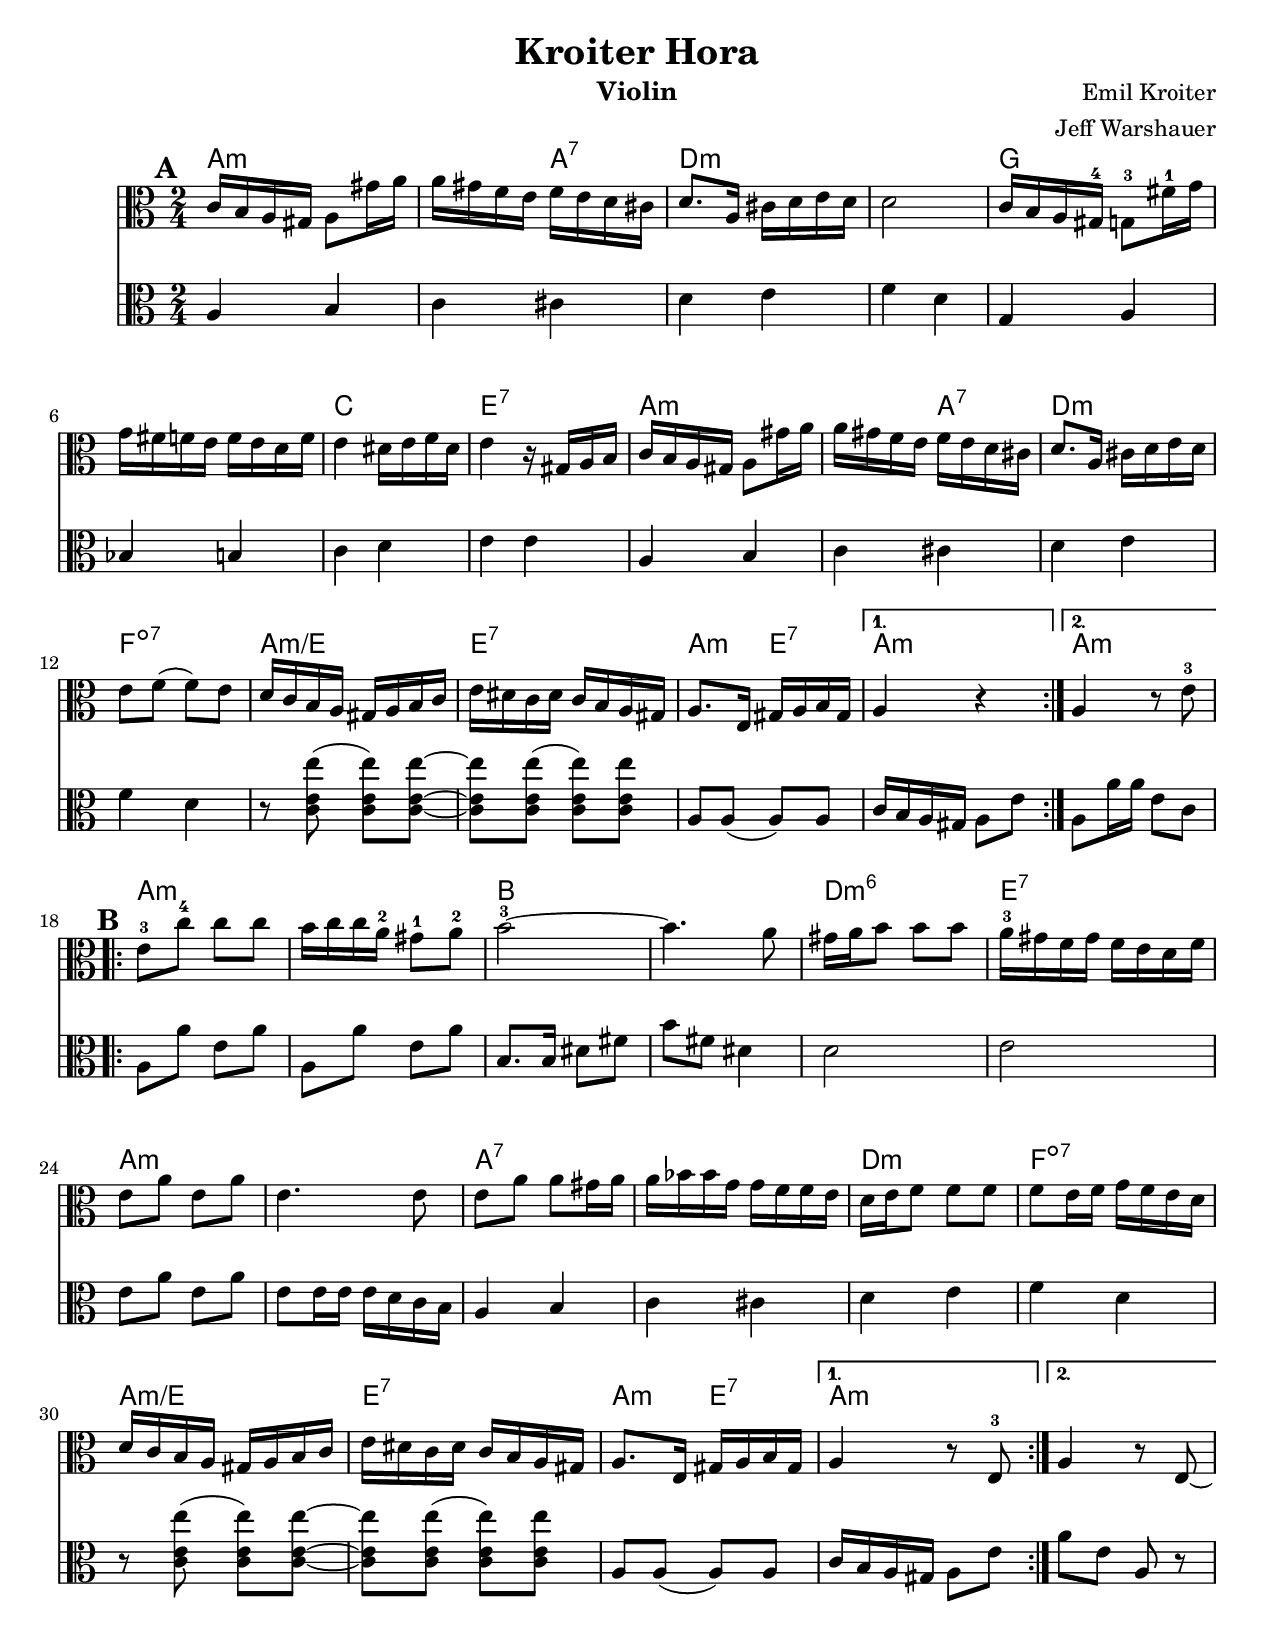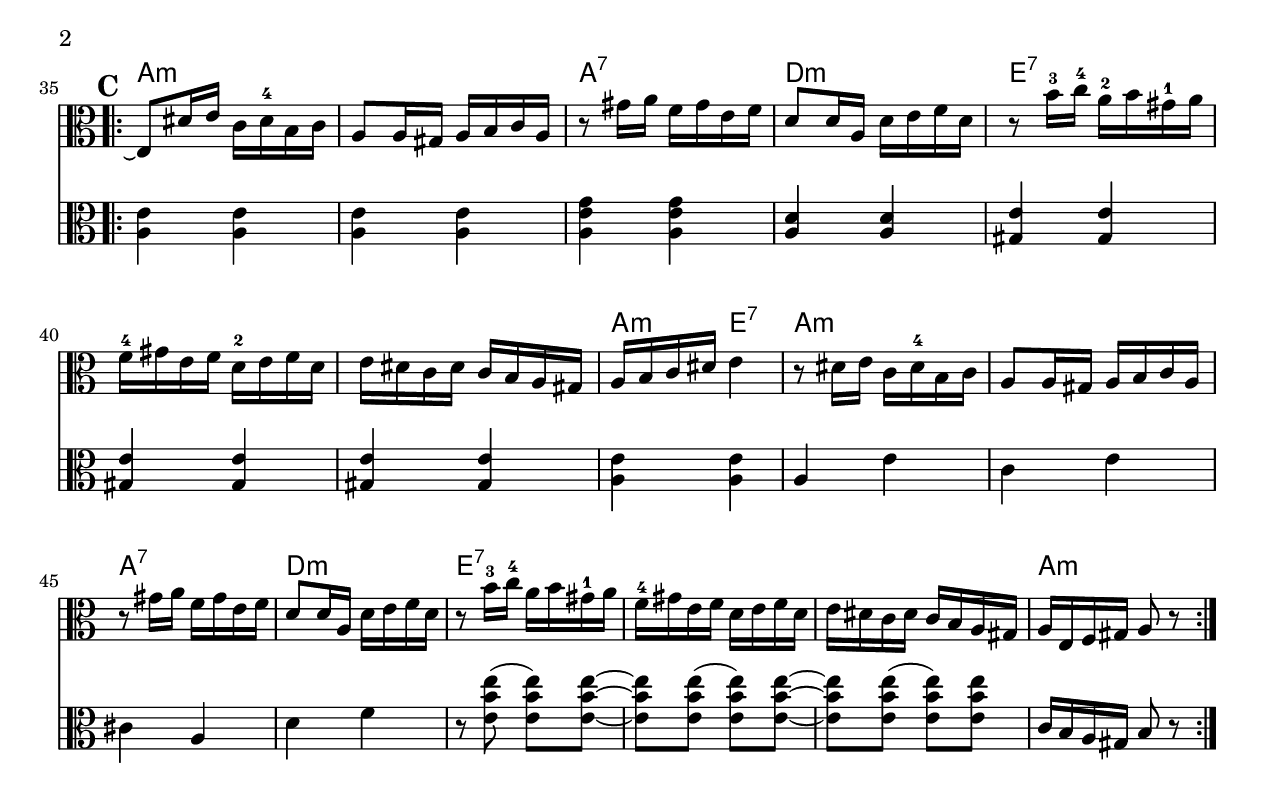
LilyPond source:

\version "2.18.0"
\include "english.ly"
\paper{
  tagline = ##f
  print-all-headers = ##t
  #(set-paper-size "letter")
}
date = #(strftime "%d-%m-%Y" (localtime (current-time)))

%\markup{ \italic{ " Updated " \date  }  }

%\markup{ Got something to say? }

%#################################### Melody ########################
melody =  \relative c' {
  \clef alto
  \key a \minor
  \time 2/4
  \set Score.markFormatter = #format-mark-box-alphabet
  \set Score.markFormatter = #format-mark-box-alphabet

  %\partial 16*3 a16 d f   %lead in notes

  \repeat volta 2{
  \mark \default
    \mark \default
    c16 b a gs a8 gs'16 a|
    a16 gs f e f e d cs
    d8. a16 cs d e d|
    d2

    c16 b a gs-4 g8-3 fs'16-1g|
    g16 fs f e f e d f
    e4 ds16 e f ds
    e4 r16 gs, a b|

    c16 b a gs a8 gs'16 a |
    a16 gs f e f e d cs|
    d8. a16 cs d e d|
    e8 f(f)e

    d16 c b a gs a b c
    e16 ds c ds c b a gs
    a8. e16 gs a b gs

  }
  \alternative { { a4 r}{a4 r8 e'-3 } }
  \break

  \repeat volta 2{
  \mark \default
    \mark \default
    e8-3   c'-4 c c
    b16 c c a-2 gs8-1 a-2
    b2-3~|
    b4. a8

    gs16 a b8 b b
    a16-3 gs f gs f e d f
    e8 a e a
    e4. e8|

    e8 a a gs16 a
    a16 bf bf g g f f e|
    d16 e f8 f f
    f8 e16 f g f e d|

    d16 c b a gs a b c
    e16 ds c ds c b a gs
    a8. e16 gs a b gs|
  }
  \alternative { { a4 r8 e8-3 }{ a4 r8 e8~| } }
  \break

  \repeat volta 2{
  \mark \default
    \mark \default
    e8 ds'16 e c ds-4 b c|
    a8 a16 gs a b c a
    r8 gs'16 a f gs e f
    d8 d16 a d e f d|

    r8 b'16-3 c-4 a-2 b gs-1 a
    f16-4 gs e f d16-2 e f d
    e16 ds c ds c b a gs
    a16 b c ds e4|

    r8 ds16 e c ds-4 b c
    a8 a16 gs a b c a
    r8 gs'16 a f gs e f
    d8 d16 a d e f d|

    r8 b'16-3 c-4 a b gs-1 a
    f16-4 gs e f d e f d
    e16 ds c ds c b a gs
    a16 e f gs a8 r
  }
}
secund = \relative c'' {
  \clef alto
  \key a \minor
  \time 2/4
  \set Score.markFormatter = #format-mark-box-alphabet

  %\partial 16*3 a16 d f   %lead in notes

  \repeat volta 2{
  \mark \default
    a,4  b
    c4 cs
    d4 e
    f4 d

    g,4 a
    bf4 b
    c4 d
    e4 e

    a,4  b
    c4 cs
    d4 e
    f4 d|

    r8 <e c e'>8(<e c e'>)<e c e'>~|
    <e c e'>8 <e c e'>(<e c e'>)<e c e'>|
    a,8 a(a) a
  }
  \alternative {
    {c16 b a gs a8 e' }
    {a,8 a'16 a e8 c }
  }

  \repeat volta 2{
  \mark \default
    a8 a'e a
    a, a' e a
    b,8. b16 ds8 fs|
    b8 fs ds4|

    d2
    e2
    e8 a e a
    e8 e16 e e d c b|

    a4 b
    c4 cs
    d4 e
    f4 d|

    r8 <e c e'>8(<e c e'>)<e c e'>~|
    <e c e'>8 <e c e'>(<e c e'>)<e c e'>|
    a,8 a(a) a
  }

  \alternative {
    {c16 b a gs a8 e' }
    {a8 e a, r}
  }

  \repeat volta 2{
  \mark \default
    \chordmode{
      a,4:m^3 a,4:m^3
      a,4:m^3 a,4:m^3
      a,4:7^3 a,4:7^3
      d4:m^3/a d4:m^3/a  %chord inversion
      %and remove thirds

      e4^5/gs  e4^5/gs
      e4^5/gs  e4^5/gs
      e4^5/gs  e4^5/gs
      a,4:m^3 a,4:m^3
    }
    a4 e'
    c4 e
    cs4 a
    d4 f

    r8 <e b' e>8(<e b' e>)<e b' e>~
    <e b' e>8 <e b' e>(<e b' e>)<e b' e>~
    <e b' e>8 <e b' e>(<e b' e>)<e b' e>8
    c16 b a gs b8 r
  }
}
%################################# Lyrics #####################
%\addlyrics{  }
%################################# Chords #######################
harmonies = \chordmode {
  a4*3:m
  %r4
  a4:7
  d2*2:m
  %r2
  g2*2
  %r2
  c2
  e2:7
  a4*3:m
  %r4
  a4:7
  d2:m
  f2:dim7
  a2:m/e
  e2:7
  a4:m
  e4:7
  a2:m
  a2:m
  %B part
  a2*2:m
  %r2
  b2*2
  %r2
  d2:m6
  e2:7
  a2*2:m
  %r2
  a2*2:7
  %r2
  d2:m
  f2:dim7
  a2:m/e
  e2:7
  a4:m
  e4:7
  a2*2:m
  %r2
  %C part
  a2*2:m
  %r2
  a2:7
  d2:m
  e2*3:7
  %r2*2
  a4:m
  e4:7
  a2*2:m
  %r2
  a2:7
  d2:m
  e2*3:7
  %r2*2
  a2:m

}

\score {
  <<
    \new ChordNames {
      \set chordChanges = ##f
      \harmonies
    }
    \new Staff  \melody
    \new Staff \secund
  >>
  \header{
    title= "Kroiter Hora"
    subtitle=""
    composer= "Emil Kroiter"
    instrument = "Violin"
    arranger= "Jeff Warshauer"
  }
  \midi{\tempo 4 = 120}
  \layout{indent = 1.0\cm}
}


%{
convert-ly (GNU LilyPond) 2.14.2 Processing `'...  Applying
conversion: 2.12.3, 2.13.0, 2.13.1, 2.13.4, 2.13.10, 2.13.16, 2.13.18,
2.13.20, 2.13.29, 2.13.31, 2.13.36, 2.13.39, 2.13.40, 2.13.42,
2.13.44, 2.13.46, 2.13.48, 2.13.51, 2.14.0
%}
